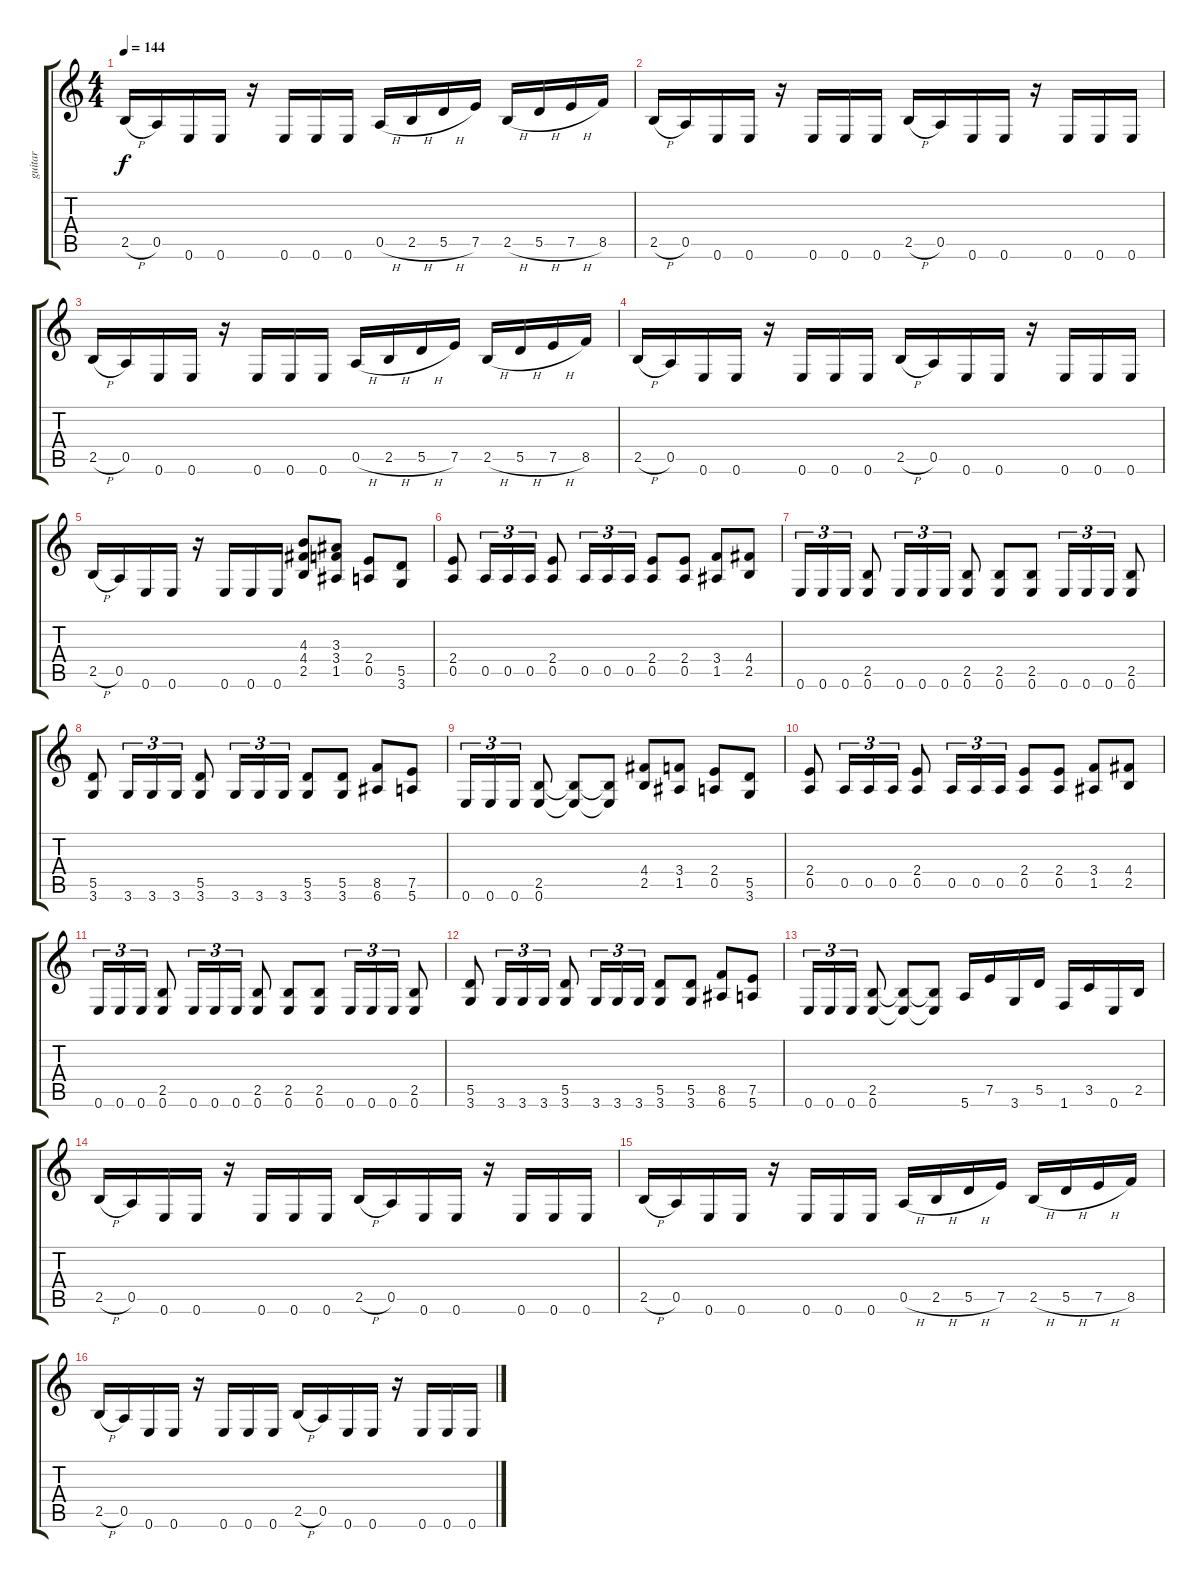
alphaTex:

\track ("guitar" "guitar") {instrument overdrivenguitar}
\staff {score tabs}
\tuning (E4 B3 G3 D3 A2 E2) {hide}
\ts (4 4)
\tempo 144
\clef g2
\ks c
2.5{h}.16{dy f} 0.5.16 0.6.16 0.6.16 r.16 0.6.16 0.6.16 0.6.16 0.5{h}.16 2.5{h}.16 5.5{h}.16 7.5.16 2.5{h}.16 5.5{h}.16 7.5{h}.16 8.5.16 |
2.5{h}.16 0.5.16 0.6.16 0.6.16 r.16 0.6.16 0.6.16 0.6.16 2.5{h}.16 0.5.16 0.6.16 0.6.16 r.16 0.6.16 0.6.16 0.6.16 |
2.5{h}.16 0.5.16 0.6.16 0.6.16 r.16 0.6.16 0.6.16 0.6.16 0.5{h}.16 2.5{h}.16 5.5{h}.16 7.5.16 2.5{h}.16 5.5{h}.16 7.5{h}.16 8.5.16 |
2.5{h}.16 0.5.16 0.6.16 0.6.16 r.16 0.6.16 0.6.16 0.6.16 2.5{h}.16 0.5.16 0.6.16 0.6.16 r.16 0.6.16 0.6.16 0.6.16 |
2.5{h}.16 0.5.16 0.6.16 0.6.16 r.16 0.6.16 0.6.16 0.6.16 (4.3 4.4 2.5).8 (3.3 3.4 1.5).8 (2.4 0.5).8 (5.5 3.6).8 |
(2.4 0.5).8 0.5.16{tu (3 2)} 0.5.16{tu (3 2)} 0.5.16{tu (3 2)} (2.4 0.5).8 0.5.16{tu (3 2)} 0.5.16{tu (3 2)} 0.5.16{tu (3 2)} (2.4 0.5).8 (2.4 0.5).8 (3.4 1.5).8 (4.4 2.5).8 |
0.6.16{tu (3 2)} 0.6.16{tu (3 2)} 0.6.16{tu (3 2)} (2.5 0.6).8 0.6.16{tu (3 2)} 0.6.16{tu (3 2)} 0.6.16{tu (3 2)} (2.5 0.6).8 (2.5 0.6).8 (2.5 0.6).8 0.6.16{tu (3 2)} 0.6.16{tu (3 2)} 0.6.16{tu (3 2)} (2.5 0.6).8 |
(5.5 3.6).8 3.6.16{tu (3 2)} 3.6.16{tu (3 2)} 3.6.16{tu (3 2)} (5.5 3.6).8 3.6.16{tu (3 2)} 3.6.16{tu (3 2)} 3.6.16{tu (3 2)} (5.5 3.6).8 (5.5 3.6).8 (8.5 6.6).8 (7.5 5.6).8 |
0.6.16{tu (3 2)} 0.6.16{tu (3 2)} 0.6.16{tu (3 2)} (2.5 0.6).8 (2.5{t} 0.6{t}).8 (2.5{t} 0.6{t}).8 (4.4 2.5).8 (3.4 1.5).8 (2.4 0.5).8 (5.5 3.6).8 |
(2.4 0.5).8 0.5.16{tu (3 2)} 0.5.16{tu (3 2)} 0.5.16{tu (3 2)} (2.4 0.5).8 0.5.16{tu (3 2)} 0.5.16{tu (3 2)} 0.5.16{tu (3 2)} (2.4 0.5).8 (2.4 0.5).8 (3.4 1.5).8 (4.4 2.5).8 |
0.6.16{tu (3 2)} 0.6.16{tu (3 2)} 0.6.16{tu (3 2)} (2.5 0.6).8 0.6.16{tu (3 2)} 0.6.16{tu (3 2)} 0.6.16{tu (3 2)} (2.5 0.6).8 (2.5 0.6).8 (2.5 0.6).8 0.6.16{tu (3 2)} 0.6.16{tu (3 2)} 0.6.16{tu (3 2)} (2.5 0.6).8 |
(5.5 3.6).8 3.6.16{tu (3 2)} 3.6.16{tu (3 2)} 3.6.16{tu (3 2)} (5.5 3.6).8 3.6.16{tu (3 2)} 3.6.16{tu (3 2)} 3.6.16{tu (3 2)} (5.5 3.6).8 (5.5 3.6).8 (8.5 6.6).8 (7.5 5.6).8 |
0.6.16{tu (3 2)} 0.6.16{tu (3 2)} 0.6.16{tu (3 2)} (2.5 0.6).8 (2.5{t} 0.6{t}).8 (2.5{t} 0.6{t}).8 5.6.16 7.5.16 3.6.16 5.5.16 1.6.16 3.5.16 0.6.16 2.5.16 |
2.5{h}.16 0.5.16 0.6.16 0.6.16 r.16 0.6.16 0.6.16 0.6.16 2.5{h}.16 0.5.16 0.6.16 0.6.16 r.16 0.6.16 0.6.16 0.6.16 |
2.5{h}.16 0.5.16 0.6.16 0.6.16 r.16 0.6.16 0.6.16 0.6.16 0.5{h}.16 2.5{h}.16 5.5{h}.16 7.5.16 2.5{h}.16 5.5{h}.16 7.5{h}.16 8.5.16 |
2.5{h}.16 0.5.16 0.6.16 0.6.16 r.16 0.6.16 0.6.16 0.6.16 2.5{h}.16 0.5.16 0.6.16 0.6.16 r.16 0.6.16 0.6.16 0.6.16
